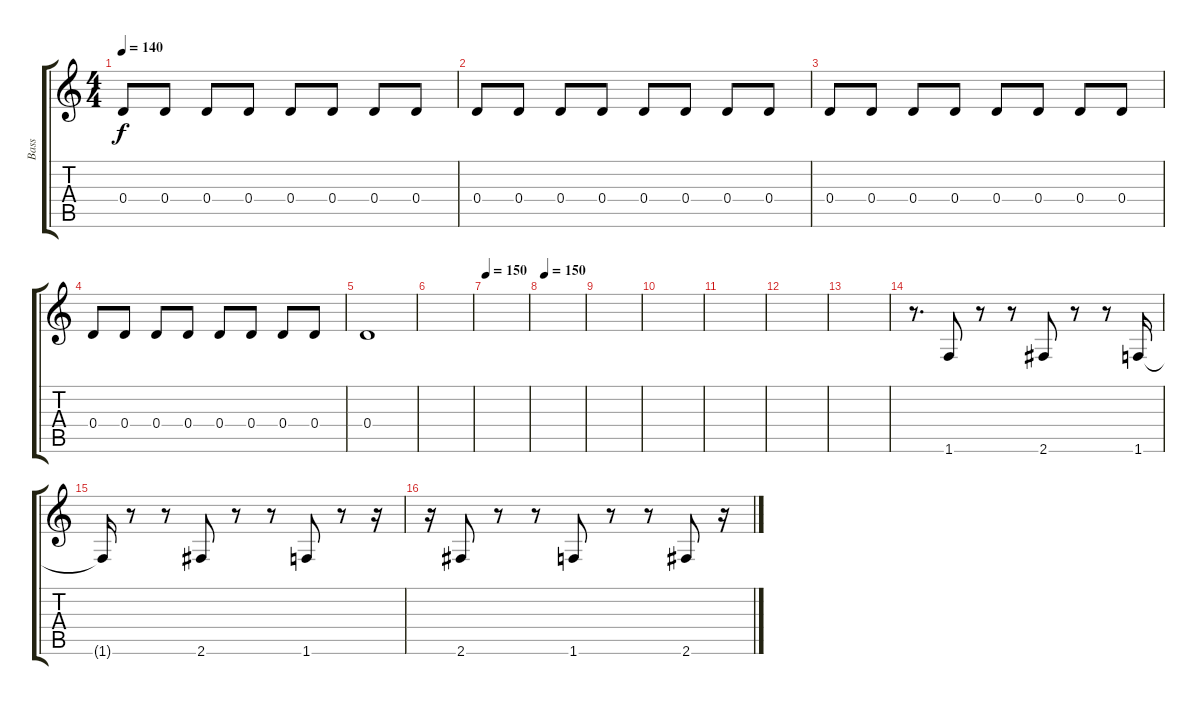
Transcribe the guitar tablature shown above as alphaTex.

\track ("Bass" "Bass") {instrument electricbasspick}
\staff {score tabs}
\tuning (E4 B3 G3 D3 A2 E2) {hide}
\ts (4 4)
\tempo 140
\clef g2
\ks c
0.4.8{dy f} 0.4.8 0.4.8 0.4.8 0.4.8 0.4.8 0.4.8 0.4.8 |
0.4.8 0.4.8 0.4.8 0.4.8 0.4.8 0.4.8 0.4.8 0.4.8 |
0.4.8 0.4.8 0.4.8 0.4.8 0.4.8 0.4.8 0.4.8 0.4.8 |
0.4.8 0.4.8 0.4.8 0.4.8 0.4.8 0.4.8 0.4.8 0.4.8 |
0.4.1 |
|
\tempo 150
|
\tempo (150 0.0625)
|
|
|
|
|
|
r.8{d} 1.6.8 r.8 r.8 2.6.8 r.8 r.8 1.6.16 |
1.6{t}.16 r.8 r.8 2.6.8 r.8 r.8 1.6.8 r.8 r.16 |
r.16 2.6.8 r.8 r.8 1.6.8 r.8 r.8 2.6.8 r.16
